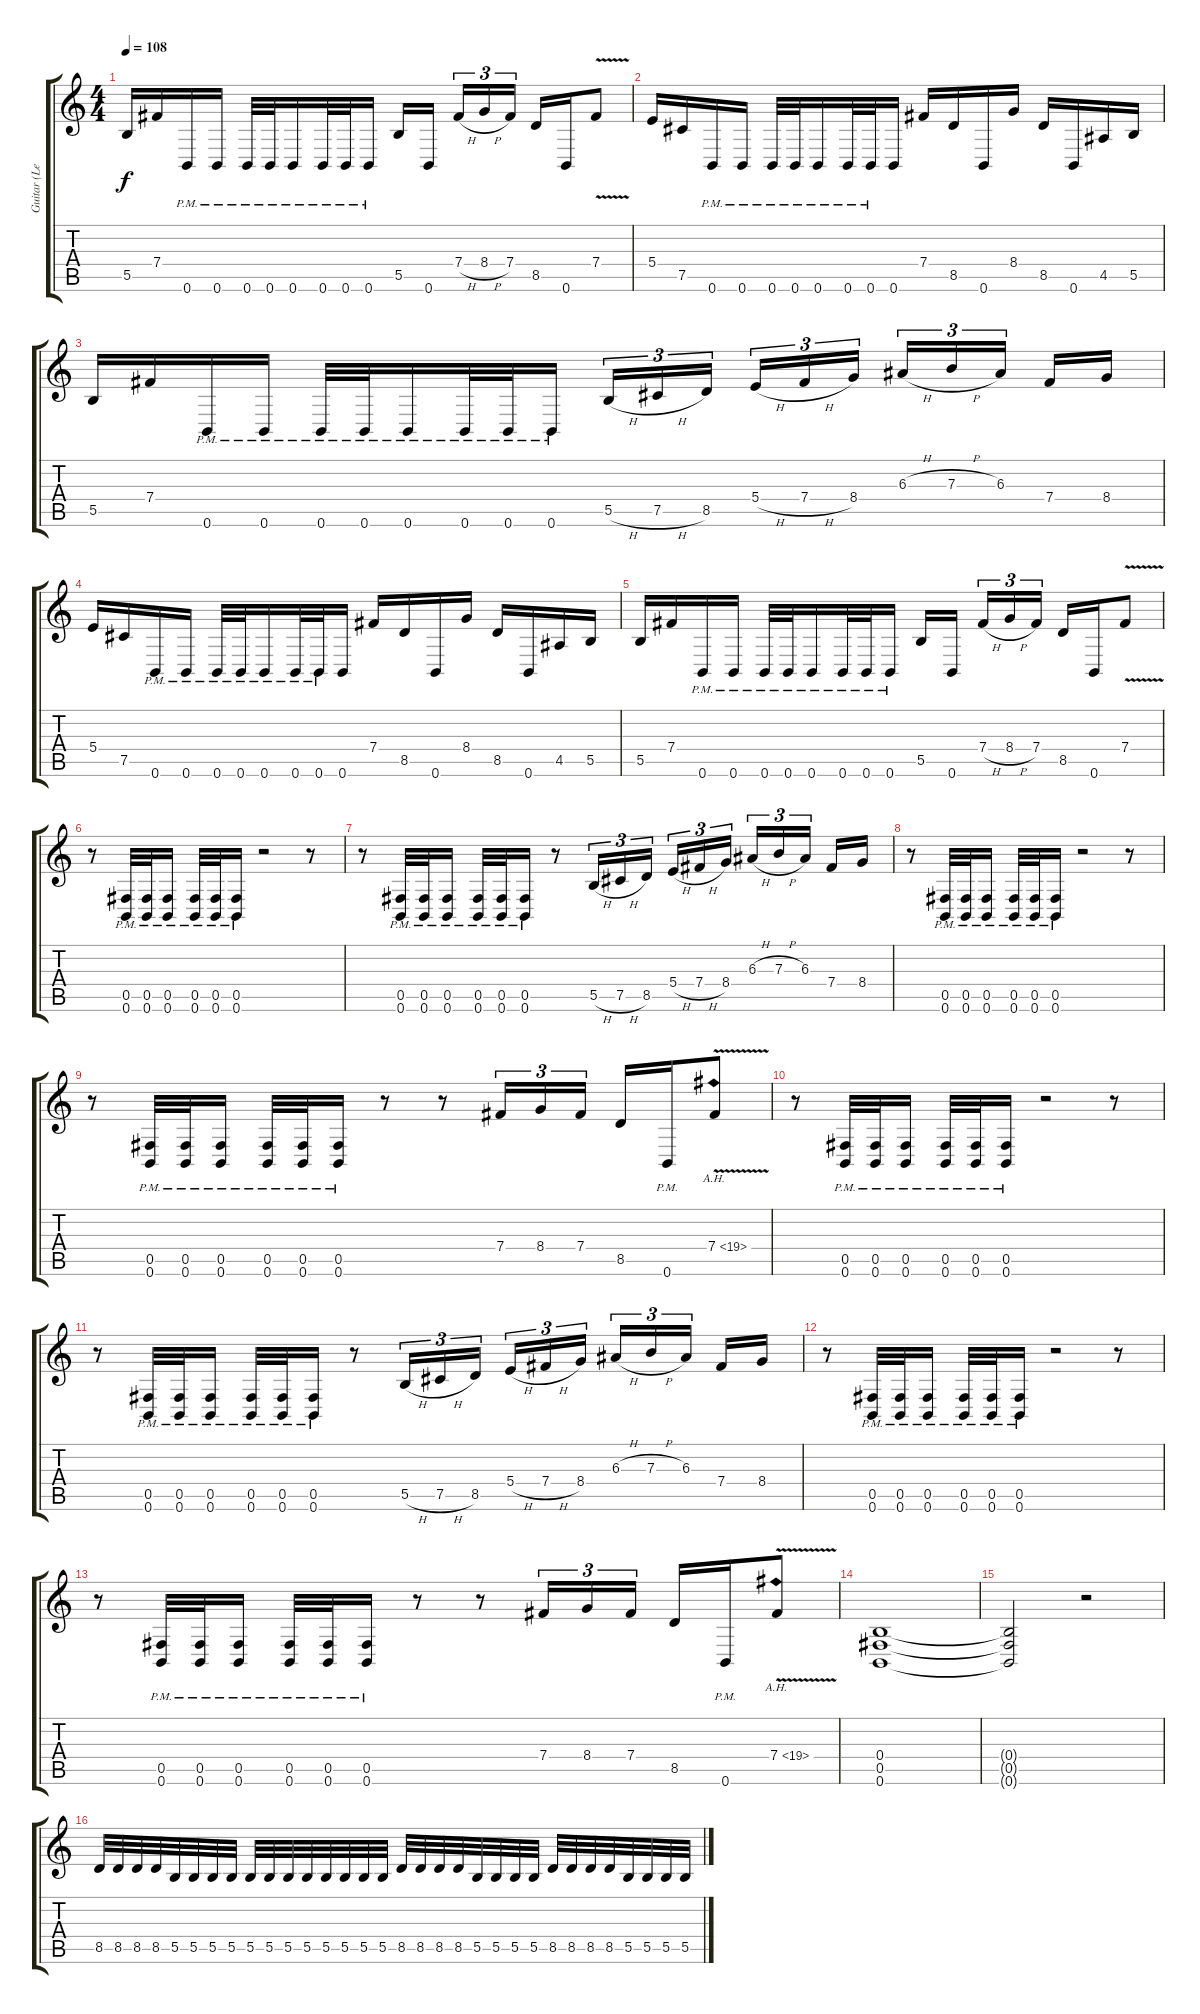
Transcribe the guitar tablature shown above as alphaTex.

\track ("Guitar (Left)" "Guitar (Le") {instrument distortionguitar}
\staff {score tabs}
\tuning (Db4 Ab3 E3 B2 Gb2 B1) {hide}
\ts (4 4)
\tempo 108
\clef g2
\ks c
5.5.16{dy f} 7.4.16 0.6{pm}.16 0.6{pm}.16 0.6{pm}.32 0.6{pm}.32 0.6{pm}.16 0.6{pm}.32 0.6{pm}.32 0.6{pm}.16 5.5.16 0.6.16{beam splitsecondary} 7.4{h}.16{tu (3 2)} 8.4{h}.16{tu (3 2)} 7.4.16{tu (3 2)} 8.5.16 0.6.16 7.4{v}.8 |
5.4.16 7.5.16 0.6{pm}.16 0.6{pm}.16 0.6{pm}.32 0.6{pm}.32 0.6{pm}.16 0.6{pm}.32 0.6{pm}.32 0.6.16 7.4.16 8.5.16 0.6.16 8.4.16 8.5.16 0.6.16 4.5.16 5.5.16 |
5.5.16 7.4.16 0.6{pm}.16 0.6{pm}.16 0.6{pm}.32 0.6{pm}.32 0.6{pm}.16 0.6{pm}.32 0.6{pm}.32 0.6{pm}.16 5.5{h}.16{tu (3 2)} 7.5{h}.16{tu (3 2)} 8.5.16{tu (3 2) beam splitsecondary} 5.4{h}.16{tu (3 2)} 7.4{h}.16{tu (3 2)} 8.4.16{tu (3 2)} 6.3{h}.16{tu (3 2)} 7.3{h}.16{tu (3 2)} 6.3.16{tu (3 2) beam splitsecondary} 7.4.16 8.4.16 |
5.4.16 7.5.16 0.6{pm}.16 0.6{pm}.16 0.6{pm}.32 0.6{pm}.32 0.6{pm}.16 0.6{pm}.32 0.6{pm}.32 0.6.16 7.4.16 8.5.16 0.6.16 8.4.16 8.5.16 0.6.16 4.5.16 5.5.16 |
5.5.16 7.4.16 0.6{pm}.16 0.6{pm}.16 0.6{pm}.32 0.6{pm}.32 0.6{pm}.16 0.6{pm}.32 0.6{pm}.32 0.6{pm}.16 5.5.16 0.6.16{beam splitsecondary} 7.4{h}.16{tu (3 2)} 8.4{h}.16{tu (3 2)} 7.4.16{tu (3 2)} 8.5.16 0.6.16 7.4{v}.8 |
r.8 (0.5 0.6{pm}).32 (0.5 0.6{pm}).32 (0.5 0.6{pm}).16 (0.5 0.6{pm}).32 (0.5 0.6{pm}).32 (0.5 0.6{pm}).16 r.2 r.8 |
r.8 (0.5{pm} 0.6{pm}).32 (0.5{pm} 0.6{pm}).32 (0.5{pm} 0.6{pm}).16 (0.5{pm} 0.6{pm}).32 (0.5{pm} 0.6{pm}).32 (0.5{pm} 0.6{pm}).16 r.8 5.5{h}.16{tu (3 2)} 7.5{h}.16{tu (3 2)} 8.5.16{tu (3 2) beam splitsecondary} 5.4{h}.16{tu (3 2)} 7.4{h}.16{tu (3 2)} 8.4.16{tu (3 2)} 6.3{h}.16{tu (3 2)} 7.3{h}.16{tu (3 2)} 6.3.16{tu (3 2) beam splitsecondary} 7.4.16 8.4.16 |
r.8 (0.5{pm} 0.6{pm}).32 (0.5{pm} 0.6{pm}).32 (0.5{pm} 0.6{pm}).16 (0.5{pm} 0.6{pm}).32 (0.5{pm} 0.6{pm}).32 (0.5{pm} 0.6{pm}).16 r.2 r.8 |
r.8 (0.5{pm} 0.6{pm}).32 (0.5{pm} 0.6{pm}).32 (0.5{pm} 0.6{pm}).16 (0.5{pm} 0.6{pm}).32 (0.5{pm} 0.6{pm}).32 (0.5{pm} 0.6{pm}).16 r.8 r.8 7.4.16{tu (3 2)} 8.4.16{tu (3 2)} 7.4.16{tu (3 2)} 8.5.16 0.6{pm}.16 7.4{ah 12 v}.8 |
r.8 (0.5 0.6{pm}).32 (0.5 0.6{pm}).32 (0.5 0.6{pm}).16 (0.5 0.6{pm}).32 (0.5 0.6{pm}).32 (0.5 0.6{pm}).16 r.2 r.8 |
r.8 (0.5{pm} 0.6{pm}).32 (0.5{pm} 0.6{pm}).32 (0.5{pm} 0.6{pm}).16 (0.5{pm} 0.6{pm}).32 (0.5{pm} 0.6{pm}).32 (0.5{pm} 0.6{pm}).16 r.8 5.5{h}.16{tu (3 2)} 7.5{h}.16{tu (3 2)} 8.5.16{tu (3 2) beam splitsecondary} 5.4{h}.16{tu (3 2)} 7.4{h}.16{tu (3 2)} 8.4.16{tu (3 2)} 6.3{h}.16{tu (3 2)} 7.3{h}.16{tu (3 2)} 6.3.16{tu (3 2) beam splitsecondary} 7.4.16 8.4.16 |
r.8 (0.5{pm} 0.6{pm}).32 (0.5{pm} 0.6{pm}).32 (0.5{pm} 0.6{pm}).16 (0.5{pm} 0.6{pm}).32 (0.5{pm} 0.6{pm}).32 (0.5{pm} 0.6{pm}).16 r.2 r.8 |
r.8 (0.5{pm} 0.6{pm}).32 (0.5{pm} 0.6{pm}).32 (0.5{pm} 0.6{pm}).16 (0.5{pm} 0.6{pm}).32 (0.5{pm} 0.6{pm}).32 (0.5{pm} 0.6{pm}).16 r.8 r.8 7.4.16{tu (3 2)} 8.4.16{tu (3 2)} 7.4.16{tu (3 2)} 8.5.16 0.6{pm}.16 7.4{ah 12 v}.8 |
(0.4 0.5 0.6).1 |
(0.4{t} 0.5{t} 0.6{t}).2 r.2 |
8.5.32 8.5.32 8.5.32 8.5.32 5.5.32 5.5.32 5.5.32 5.5.32 5.5.32 5.5.32 5.5.32 5.5.32 5.5.32 5.5.32 5.5.32 5.5.32 8.5.32 8.5.32 8.5.32 8.5.32 5.5.32 5.5.32 5.5.32 5.5.32 8.5.32 8.5.32 8.5.32 8.5.32 5.5.32 5.5.32 5.5.32 5.5.32
